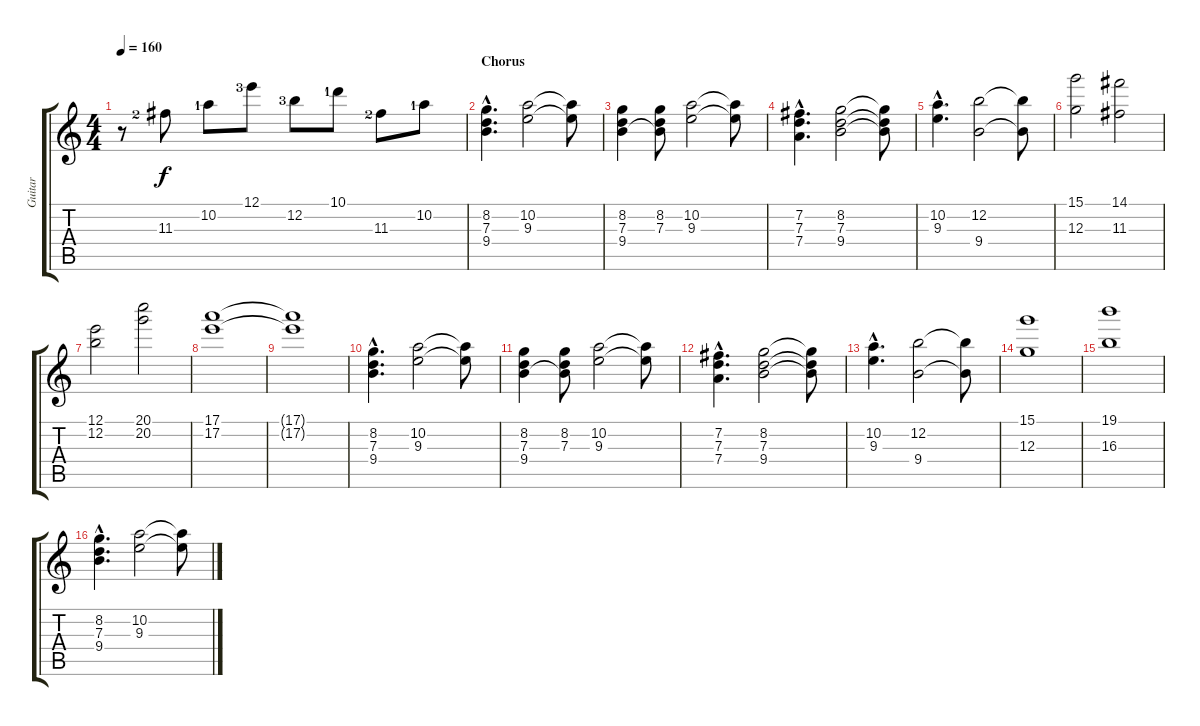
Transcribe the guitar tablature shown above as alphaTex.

\track ("Guitar" "Guitar") {instrument overdrivenguitar}
\staff {score tabs}
\tuning (E4 B3 G3 D3 A2 E2) {hide}
\ts (4 4)
\tempo 160
\clef g2
\ks c
r.8{dy f instrument overdrivenguitar} 11.3{lf 3}.8 10.2{lf 2}.8 12.1{lf 4}.8 12.2{lf 4}.8 10.1{lf 2}.8 11.3{lf 3}.8 10.2{lf 2}.8 |
\section ("" "Chorus")
(8.2{hac} 7.3{hac} 9.4{hac}).4{d} (10.2 9.3).2 (10.2{t} 9.3{t}).8 |
(8.2 7.3 9.4).4 (8.2 7.3 9.4{t}).8 (10.2 9.3).2 (10.2{t} 9.3{t}).8 |
(7.2{hac} 7.3{hac} 7.4{hac}).4{d} (8.2 7.3 9.4).2 (8.2{t} 7.3{t} 9.4{t}).8 |
(10.2{hac} 9.3{hac}).4{d} (12.2 9.4).2 (12.2{t} 9.4{t}).8 |
(15.1 12.3).2 (14.1 11.3).2 |
(12.1 12.2).2 (20.1 20.2).2 |
(17.1 17.2).1 |
(17.1{t} 17.2{t}).1{volume 6} |
(8.2{hac} 7.3{hac} 9.4{hac}).4{d volume 13} (10.2 9.3).2 (10.2{t} 9.3{t}).8 |
(8.2 7.3 9.4).4 (8.2 7.3 9.4{t}).8 (10.2 9.3).2 (10.2{t} 9.3{t}).8 |
(7.2{hac} 7.3{hac} 7.4{hac}).4{d} (8.2 7.3 9.4).2 (8.2{t} 7.3{t} 9.4{t}).8 |
(10.2{hac} 9.3{hac}).4{d} (12.2 9.4).2 (12.2{t} 9.4{t}).8 |
(15.1 12.3).1 |
(19.1 16.3).1{volume 8} |
(8.2{hac} 7.3{hac} 9.4{hac}).4{d volume 13} (10.2 9.3).2 (10.2{t} 9.3{t}).8
